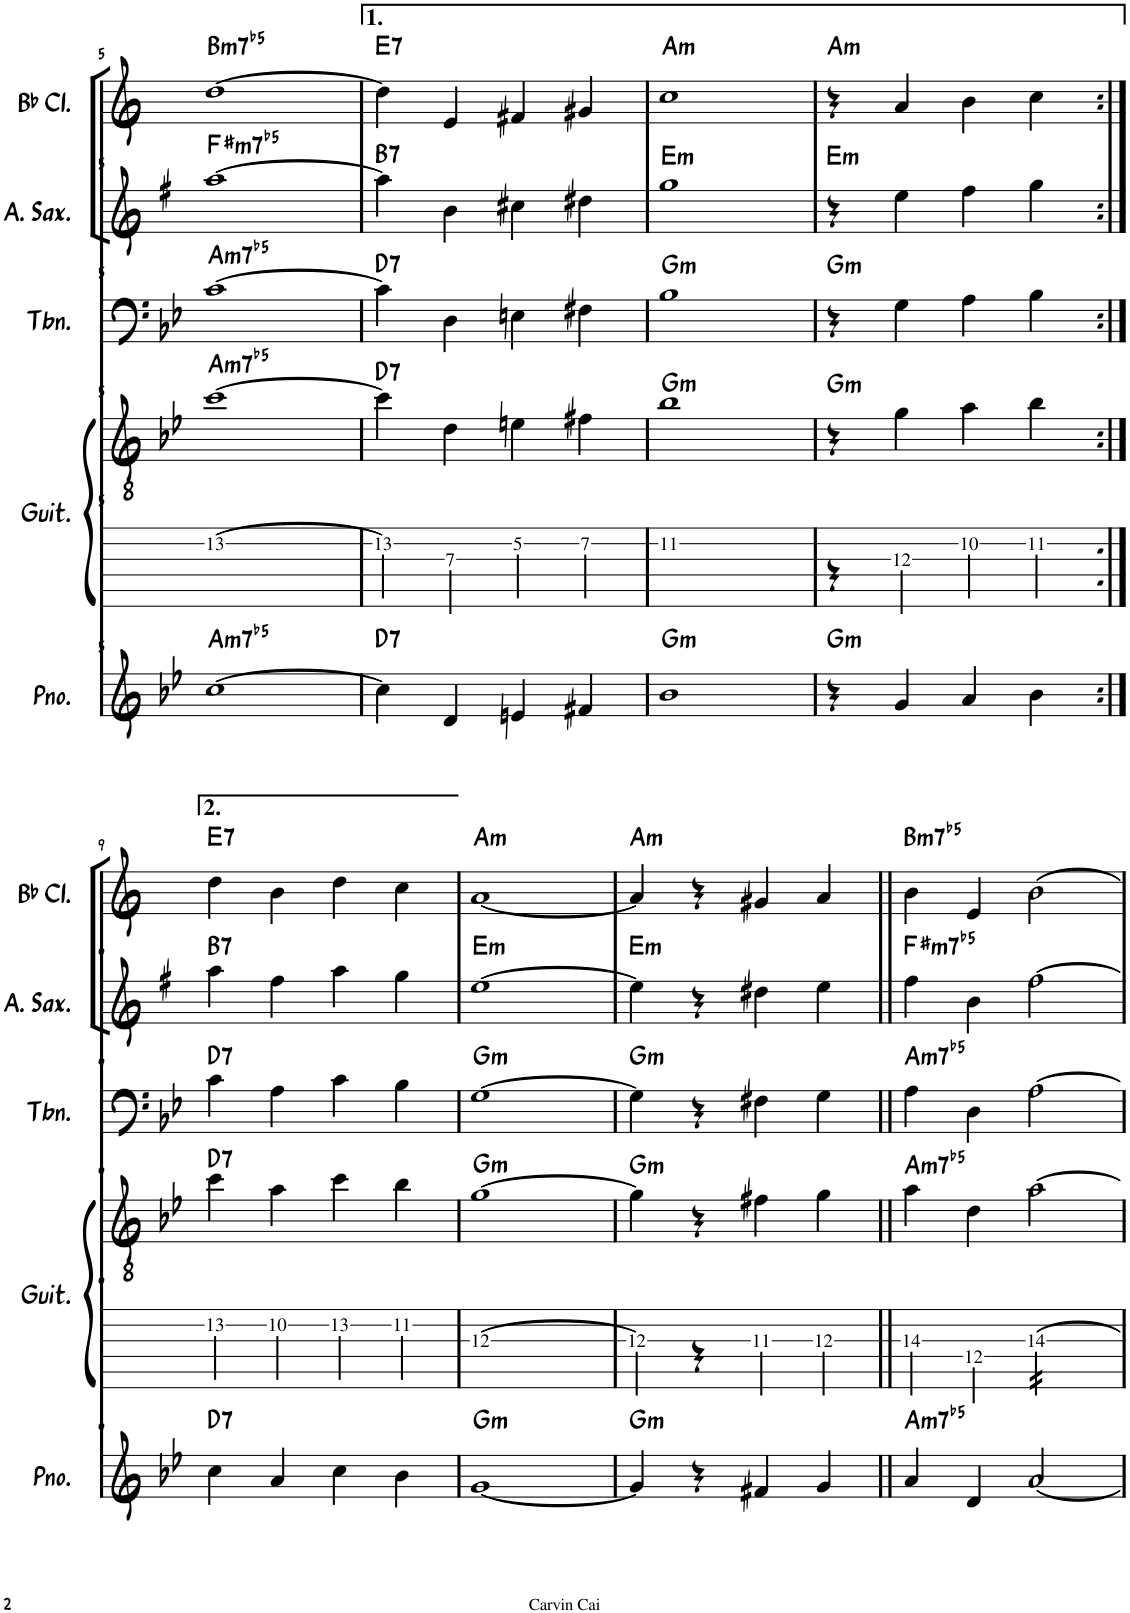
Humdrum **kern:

**kern	**harte	**kern	**kern	**harte	**kern	**harte	**kern	**harte	**kern	**harte
*part5	*part5	*part4	*part4	*part4	*part3	*part3	*part2	*part2	*part1	*part1
*staff6	*	*staff5	*staff4	*	*staff3	*	*staff2	*	*staff1	*
*I"钢琴	*	*I"原音吉他	*	*	*I"长号	*	*I"中音萨克斯	*	*I"降B调单簧管	*
!!LO:PB:g=z
*clefG2	*	*	*clefGv2	*	*clefF4	*	*clefG2	*	*clefG2	*
*	*	*	*	*	*	*	*Trd5c9	*	*Trd1c2	*
*k[b-e-]	*	*k[b-e-]	*k[b-e-]	*	*k[b-e-]	*	*k[f#]	*	*k[]	*
*M4/4	*	*M4/4	*M4/4	*	*M4/4	*	*M4/4	*	*M4/4	*
=5	=5	=5	=5	=5	=5	=5	=5	=5	=5	=5
!	!LO:H:kt=m7b5	!	!	!LO:H:kt=m7b5	!	!LO:H:kt=m7b5	!	!LO:H:kt=m7b5	!	!LO:H:kt=m7b5
[1cc	A:hdim7	[1cc	[1cc	A:hdim7	[1c	A:hdim7	[1aa	F#:hdim7	[1dd	B:hdim7
=6	=6	=6	=6	=6	=6	=6	=6	=6	=6	=6
!	!LO:H:kt=7	!	!	!LO:H:kt=7	!	!LO:H:kt=7	!	!LO:H:kt=7	!	!LO:H:kt=7
4cc\]	D:7	4cc\]	4cc\]	D:7	4c\]	D:7	4aa\]	B:7	4dd\]	E:7
4d/	.	4d\	4d\	.	4D\	.	4b\	.	4e/	.
4en/	.	4e#X\	4en\	.	4En\	.	4cc#X\	.	4f#X/	.
4f#X/	.	4f#X\	4f#X\	.	4F#X\	.	4dd#X\	.	4g#X/	.
=7	=7	=7	=7	=7	=7	=7	=7	=7	=7	=7
!	!LO:H:kt=m	!	!	!LO:H:kt=m	!	!LO:H:kt=m	!	!LO:H:kt=m	!	!LO:H:kt=m
1b-	G:min	1b-	1b-	G:min	1B-	G:min	1gg	E:min	1cc	A:min
=8	=8	=8	=8	=8	=8	=8	=8	=8	=8	=8
!	!LO:H:kt=m	!	!	!LO:H:kt=m	!	!LO:H:kt=m	!	!LO:H:kt=m	!	!LO:H:kt=m
4r	G:min	4r	4r	G:min	4r	G:min	4r	E:min	4r	A:min
4g/	.	4g\	4g\	.	4G\	.	4ee\	.	4a/	.
4a/	.	4a\	4a\	.	4A\	.	4ff#\	.	4b\	.
4b-\	.	4b-\	4b-\	.	4B-\	.	4gg\	.	4cc\	.
!!LO:LB:g=z
=9:|!	=9:|!	=9:|!	=9:|!	=9:|!	=9:|!	=9:|!	=9:|!	=9:|!	=9:|!	=9:|!
!	!LO:H:kt=7	!	!	!LO:H:kt=7	!	!LO:H:kt=7	!	!LO:H:kt=7	!	!LO:H:kt=7
4cc\	D:7	4cc\	4cc\	D:7	4c\	D:7	4aa\	B:7	4dd\	E:7
4a/	.	4a\	4a\	.	4A\	.	4ff#\	.	4b\	.
4cc\	.	4cc\	4cc\	.	4c\	.	4aa\	.	4dd\	.
4b-\	.	4b-\	4b-\	.	4B-\	.	4gg\	.	4cc\	.
=10	=10	=10	=10	=10	=10	=10	=10	=10	=10	=10
!	!LO:H:kt=m	!	!	!LO:H:kt=m	!	!LO:H:kt=m	!	!LO:H:kt=m	!	!LO:H:kt=m
[1g	G:min	[1g	[1g	G:min	[1G	G:min	[1ee	E:min	[1a	A:min
=11	=11	=11	=11	=11	=11	=11	=11	=11	=11	=11
!	!LO:H:kt=m	!	!	!LO:H:kt=m	!	!LO:H:kt=m	!	!LO:H:kt=m	!	!LO:H:kt=m
4g/]	G:min	4g\]	4g\]	G:min	4G\]	G:min	4ee\]	E:min	4a/]	A:min
4r	.	4r	4r	.	4r	.	4r	.	4r	.
4f#X/	.	4f#X\	4f#X\	.	4F#X\	.	4dd#X\	.	4g#X/	.
4g/	.	4g\	4g\	.	4G\	.	4ee\	.	4a/	.
=12||	=12||	=12||	=12||	=12||	=12||	=12||	=12||	=12||	=12||	=12||
!	!LO:H:kt=m7b5	!	!	!LO:H:kt=m7b5	!	!LO:H:kt=m7b5	!	!LO:H:kt=m7b5	!	!LO:H:kt=m7b5
4a/	A:hdim7	4a\	4a\	A:hdim7	4A\	A:hdim7	4ff#\	F#:hdim7	4b\	B:hdim7
4d/	.	4d\	4d\	.	4D\	.	4b\	.	4e/	.
[2a/	.	[2a\	[2a\	.	[2A\	.	[2ff#\	.	[2b\	.
=	=	=	=	=	=	=	=	=	=	=
*-	*-	*-	*-	*-	*-	*-	*-	*-	*-	*-
